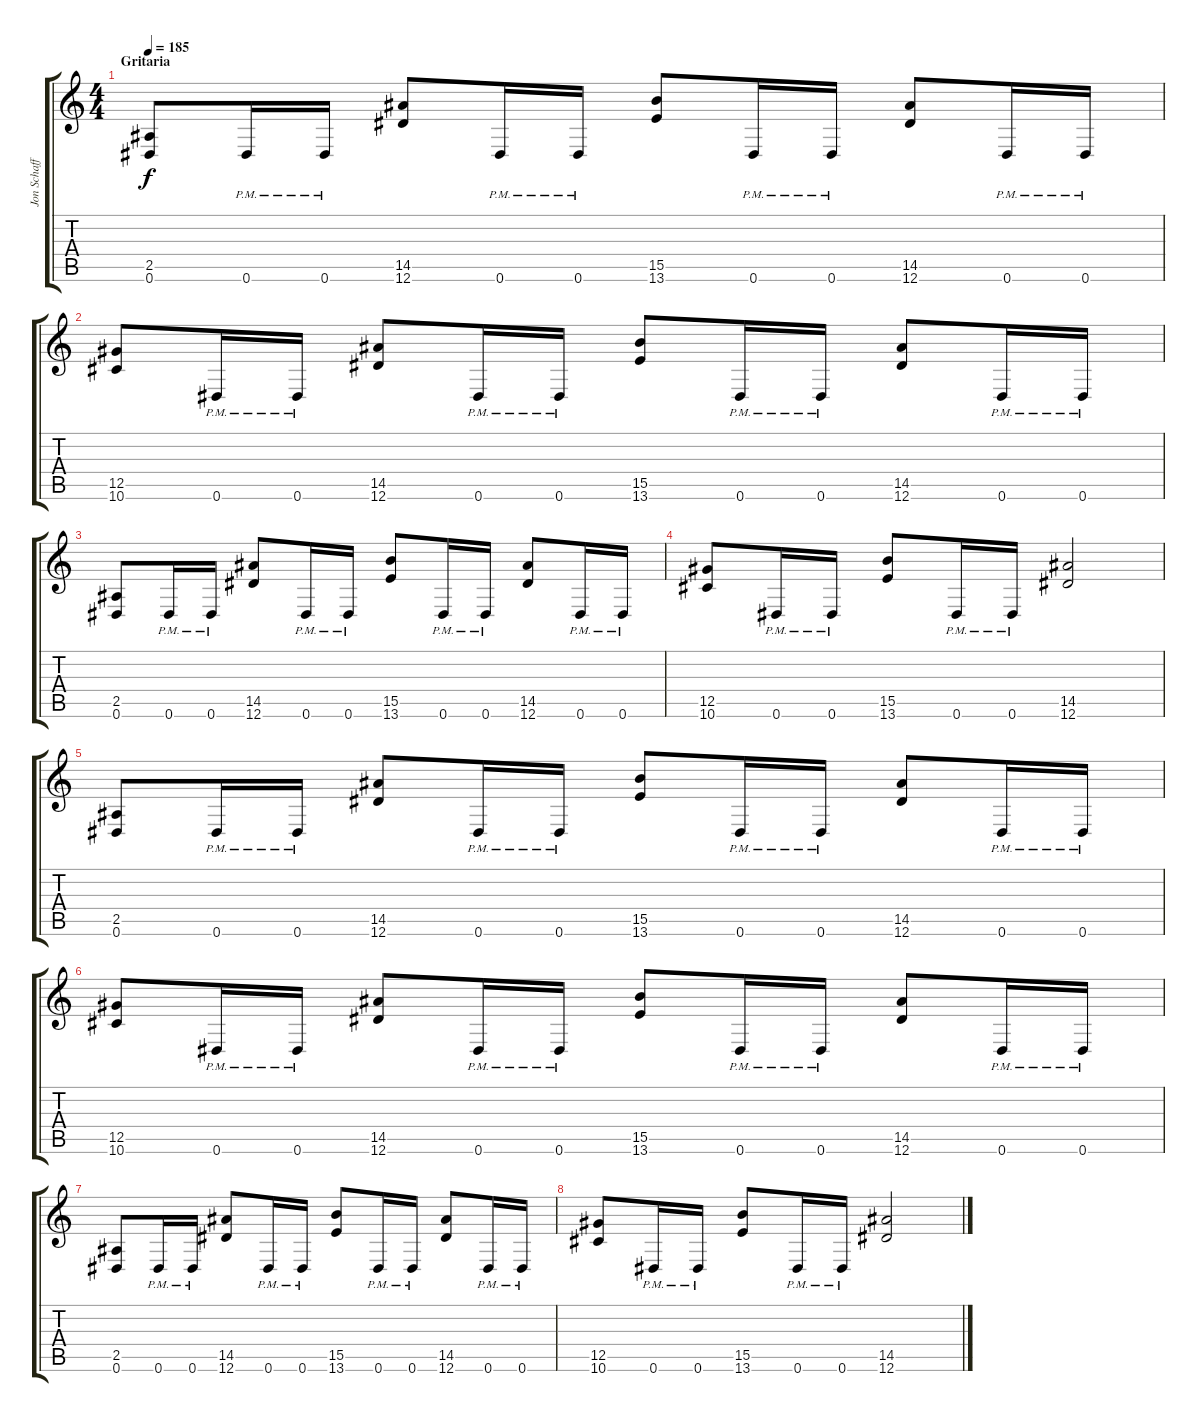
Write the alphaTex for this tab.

\track ("Jon Schaffer" "Jon Schaff") {instrument overdrivenguitar}
\staff {score tabs}
\tuning (Eb4 Bb3 Gb3 Db3 Ab2 Eb2) {hide}
\ts (4 4)
\section ("" "Gritaria")
\tempo 185
\clef g2
\ks c
(2.5 0.6).8{dy f} 0.6{pm}.16 0.6{pm}.16 (14.5 12.6).8 0.6{pm}.16 0.6{pm}.16 (15.5 13.6).8 0.6{pm}.16 0.6{pm}.16 (14.5 12.6).8 0.6{pm}.16 0.6{pm}.16 |
(12.5 10.6).8 0.6{pm}.16 0.6{pm}.16 (14.5 12.6).8 0.6{pm}.16 0.6{pm}.16 (15.5 13.6).8 0.6{pm}.16 0.6{pm}.16 (14.5 12.6).8 0.6{pm}.16 0.6{pm}.16 |
(2.5 0.6).8 0.6{pm}.16 0.6{pm}.16 (14.5 12.6).8 0.6{pm}.16 0.6{pm}.16 (15.5 13.6).8 0.6{pm}.16 0.6{pm}.16 (14.5 12.6).8 0.6{pm}.16 0.6{pm}.16 |
(12.5 10.6).8 0.6{pm}.16 0.6{pm}.16 (15.5 13.6).8 0.6{pm}.16 0.6{pm}.16 (14.5 12.6).2 |
(2.5 0.6).8 0.6{pm}.16 0.6{pm}.16 (14.5 12.6).8 0.6{pm}.16 0.6{pm}.16 (15.5 13.6).8 0.6{pm}.16 0.6{pm}.16 (14.5 12.6).8 0.6{pm}.16 0.6{pm}.16 |
(12.5 10.6).8 0.6{pm}.16 0.6{pm}.16 (14.5 12.6).8 0.6{pm}.16 0.6{pm}.16 (15.5 13.6).8 0.6{pm}.16 0.6{pm}.16 (14.5 12.6).8 0.6{pm}.16 0.6{pm}.16 |
(2.5 0.6).8 0.6{pm}.16 0.6{pm}.16 (14.5 12.6).8 0.6{pm}.16 0.6{pm}.16 (15.5 13.6).8 0.6{pm}.16 0.6{pm}.16 (14.5 12.6).8 0.6{pm}.16 0.6{pm}.16 |
(12.5 10.6).8 0.6{pm}.16 0.6{pm}.16 (15.5 13.6).8 0.6{pm}.16 0.6{pm}.16 (14.5 12.6).2
